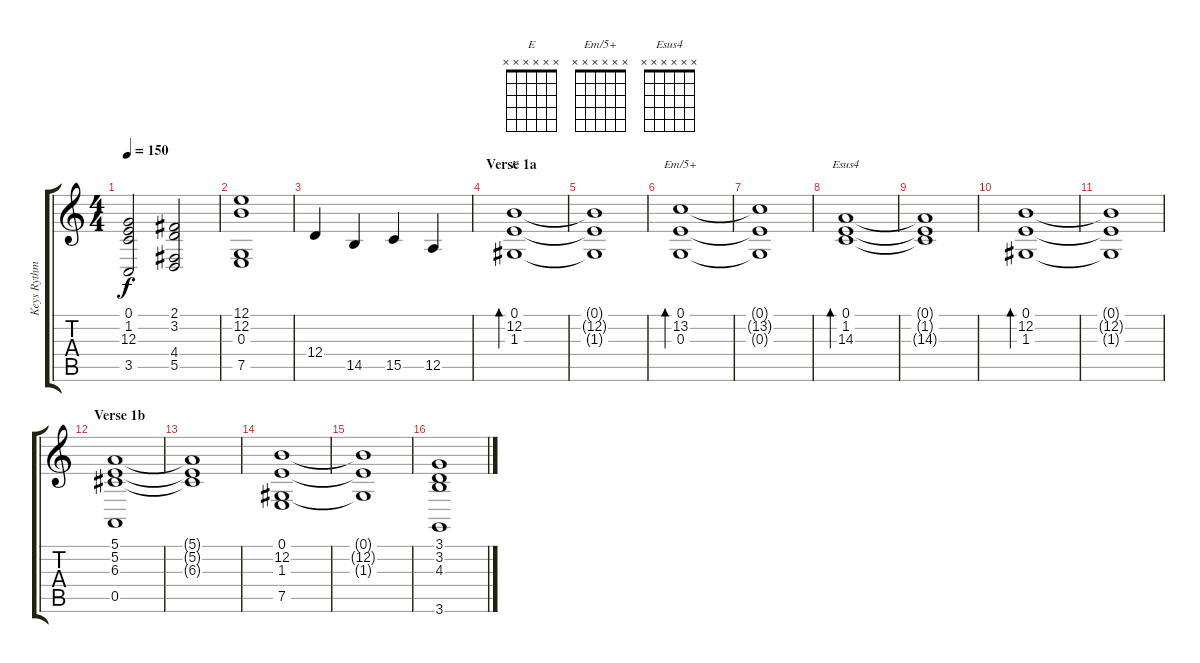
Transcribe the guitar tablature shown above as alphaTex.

\track ("Keys Rythmn" "Keys Rythm") {instrument stringensemble1}
\staff {score tabs}
\tuning (E4 B3 G3 D3 A2 E2) {hide}
\chord ("E" x x x x x x) {firstfret 0}
\chord ("Em/5+" x x x x x x) {firstfret 0}
\chord ("Esus4" x x x x x x) {firstfret 0}
\ts (4 4)
\tempo 150
\clef g2
\ks c
(0.1 1.2 12.3 3.5).2{dy f} (2.1 3.2 4.4 5.5).2 |
(12.1 12.2 0.3 7.5).1 |
12.4.4 14.5.4 15.5.4 12.5.4 |
\section ("" "Verse 1a")
(0.1 12.2 1.3).1{bd 120 ch "E"} |
(0.1{t} 12.2{t} 1.3{t}).1 |
(0.1 13.2 0.3).1{bd 120 ch "Em/5+"} |
(0.1{t} 13.2{t} 0.3{t}).1 |
(0.1 1.2 14.3).1{bd 120 ch "Esus4"} |
(0.1{t} 1.2{t} 14.3{t}).1 |
(0.1 12.2 1.3).1{bd 120} |
(0.1{t} 12.2{t} 1.3{t}).1 |
\section ("" "Verse 1b")
(5.1 5.2 6.3 0.5).1 |
(5.1{t} 5.2{t} 6.3{t}).1 |
(0.1 12.2 1.3 7.5).1 |
(0.1{t} 12.2{t} 1.3{t}).1 |
(3.1 3.2 4.3 3.6).1
